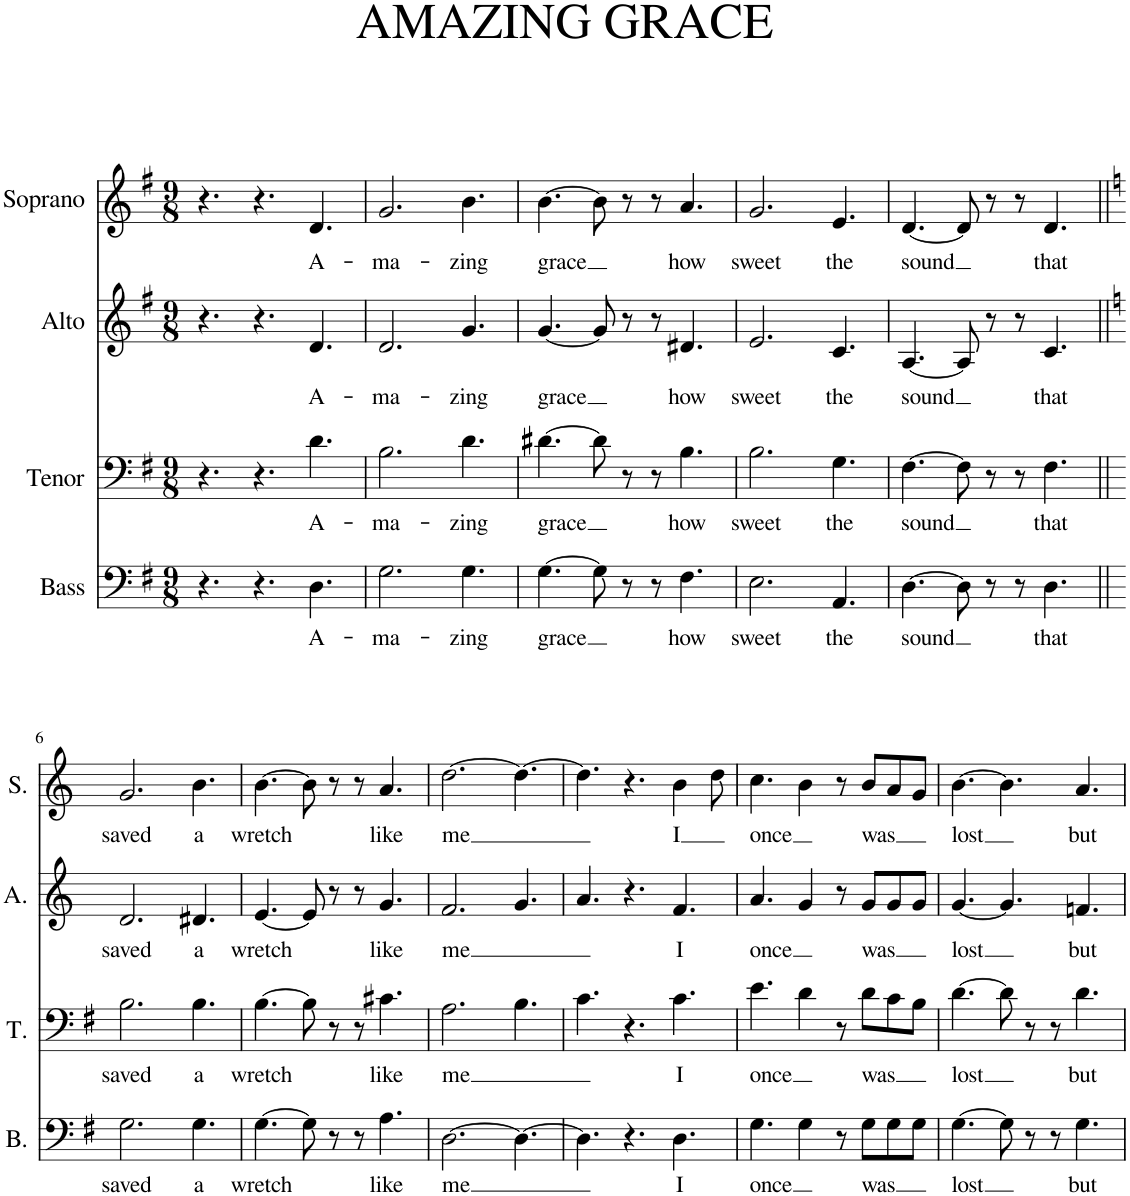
**kern	**text	**kern	**text	**kern	**text	**kern	**text
*part4	*part4	*part3	*part3	*part2	*part2	*part1	*part1
*staff4	*staff4	*staff3	*staff3	*staff2	*staff2	*staff1	*staff1
*I"Bass	*	*I"Tenor	*	*I"Alto	*	*I"Soprano	*
*I'B.	*	*I'T.	*	*I'A.	*	*I'S.	*
*clefF4	*	*clefF4	*	*clefG2	*	*clefG2	*
*	*	*	*	*	*	*Trd1c2	*
*k[f#]	*	*k[f#]	*	*k[f#]	*	*k[f#]	*
*M9/8	*	*M9/8	*	*M9/8	*	*M9/8	*
=1	=1	=1	=1	=1	=1	=1	=1
4.r	.	4.r	.	4.r	.	4.r	.
4.r	.	4.r	.	4.r	.	4.r	.
!	!LO:LY:b	!	!LO:LY:b	!	!LO:LY:b	!	!LO:LY:b
4.D\	A-	4.d\	A-	4.d/	A-	4.d/	A-
=2	=2	=2	=2	=2	=2	=2	=2
!	!LO:LY:b	!	!LO:LY:b	!	!LO:LY:b	!	!LO:LY:b
2.G\	-ma-	2.B\	-ma-	2.d/	-ma-	2.g/	-ma-
!	!LO:LY:b	!	!LO:LY:b	!	!LO:LY:b	!	!LO:LY:b
4.G\	-zing	4.d\	-zing	4.g/	-zing	4.b\	-zing
=3	=3	=3	=3	=3	=3	=3	=3
!	!LO:LY:b	!	!LO:LY:b	!	!LO:LY:b	!	!LO:LY:b
[4.G\	grace	[4.d#X\	grace	[4.g/	grace	[4.b\	grace
8G\]	.	8d#\]	.	8g/]	.	8b\]	.
8r	.	8r	.	8r	.	8r	.
8r	.	8r	.	8r	.	8r	.
!	!LO:LY:b	!	!LO:LY:b	!	!LO:LY:b	!	!LO:LY:b
4.F#\	how	4.B\	how	4.d#X/	how	4.a/	how
=4	=4	=4	=4	=4	=4	=4	=4
!	!LO:LY:b	!	!LO:LY:b	!	!LO:LY:b	!	!LO:LY:b
2.E\	sweet	2.B\	sweet	2.e/	sweet	2.g/	sweet
!	!LO:LY:b	!	!LO:LY:b	!	!LO:LY:b	!	!LO:LY:b
4.AA/	the	4.G\	the	4.c/	the	4.e/	the
=5	=5	=5	=5	=5	=5	=5	=5
!	!LO:LY:b	!	!LO:LY:b	!	!LO:LY:b	!	!LO:LY:b
[4.D\	sound	[4.F#\	sound	[4.A/	sound	[4.d/	sound
8D\]	.	8F#\]	.	8A/]	.	8d/]	.
8r	.	8r	.	8r	.	8r	.
8r	.	8r	.	8r	.	8r	.
!	!LO:LY:b	!	!LO:LY:b	!	!LO:LY:b	!	!LO:LY:b
4.D\	that	4.F#\	that	4.c/	that	4.d/	that
!!LO:LB:g=z
=6||	=6||	=6||	=6||	=6||	=6||	=6||	=6||
*	*	*	*	*k[]	*	*k[]	*
!	!LO:LY:b	!	!LO:LY:b	!	!LO:LY:b	!	!LO:LY:b
2.G\	saved	2.B\	saved	2.d/	saved	2.g/	saved
!	!LO:LY:b	!	!LO:LY:b	!	!LO:LY:b	!	!LO:LY:b
4.G\	a	4.B\	a	4.d#X/	a	4.b\	a
=7	=7	=7	=7	=7	=7	=7	=7
!	!LO:LY:b	!	!LO:LY:b	!	!LO:LY:b	!	!LO:LY:b
[4.G\	wretch	[4.B\	wretch	[4.e/	wretch	[4.b\	wretch
8G\]	.	8B\]	.	8e/]	.	8b\]	.
8r	.	8r	.	8r	.	8r	.
8r	.	8r	.	8r	.	8r	.
!	!LO:LY:b	!	!LO:LY:b	!	!LO:LY:b	!	!LO:LY:b
4.A\	like	4.c#X\	like	4.g/	like	4.a/	like
=8	=8	=8	=8	=8	=8	=8	=8
!	!LO:LY:b	!	!LO:LY:b	!	!LO:LY:b	!	!LO:LY:b
[2.D\	me	2.A\	-me	2.f/	me	[2.dd\	me
4.D\_	.	4.B\	.	4.g/	.	4.dd\_	.
=9	=9	=9	=9	=9	=9	=9	=9
4.D\]	.	4.c\	.	4.a/	.	4.dd\]	.
4.r	.	4.r	.	4.r	.	4.r	.
!	!LO:LY:b	!	!LO:LY:b	!	!LO:LY:b	!	!LO:LY:b
4.D\	I	4.c\	I	4.f/	I	4b\	I
.	.	.	.	.	.	8dd\	.
=10	=10	=10	=10	=10	=10	=10	=10
!	!LO:LY:b	!	!LO:LY:b	!	!LO:LY:b	!	!LO:LY:b
4.G\	once	4.e\	once	4.a/	once	4.cc\	once
4G\	.	4d\	.	4g/	.	4b\	.
8r	.	8r	.	8r	.	8r	.
!	!LO:LY:b	!	!LO:LY:b	!	!LO:LY:b	!	!LO:LY:b
8G\L	was	8d\L	-was	8g/L	-was	8b/L	was
8G\	.	8c\	.	8g/	.	8a/	.
8G\J	.	8B\J	.	8g/J	.	8g/J	.
=11	=11	=11	=11	=11	=11	=11	=11
!	!LO:LY:b	!	!LO:LY:b	!	!LO:LY:b	!	!LO:LY:b
[4.G\	lost	[4.d\	lost	[4.g/	lost	[4.b\	lost
8G\]	.	8d\]	.	4.g/]	.	4.b\]	.
8r	.	8r	.	.	.	.	.
8r	.	8r	.	.	.	.	.
!	!LO:LY:b	!	!LO:LY:b	!	!LO:LY:b	!	!LO:LY:b
4.G\	but	4.d\	but	4.fn/	but	4.a/	but
=	=	=	=	=	=	=	=
*-	*-	*-	*-	*-	*-	*-	*-
